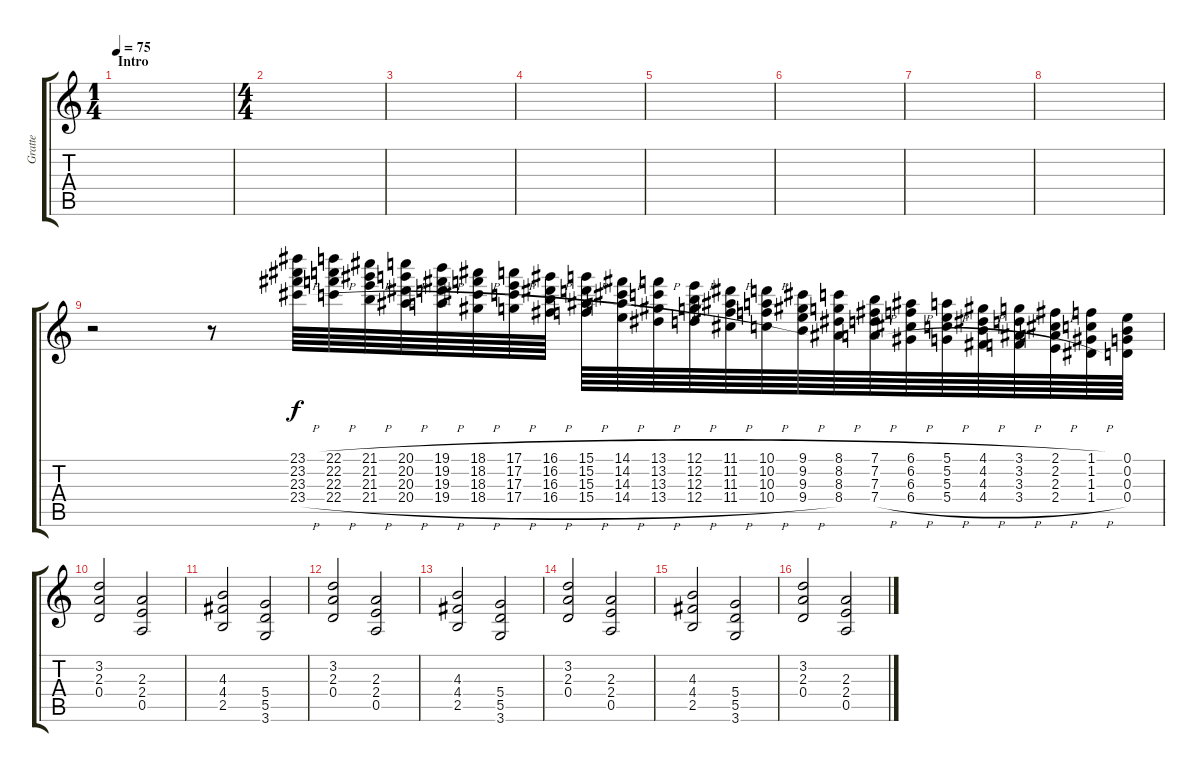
\track ("Gratte" "Gratte") {instrument overdrivenguitar}
\staff {score tabs}
\tuning (E4 B3 G3 D3 A2 E2) {hide}
\ts (1 4)
\section ("" "Intro")
\tempo 75
\clef g2
\ks c
|
\ts (4 4)
|
|
|
|
|
|
|
r.2 r.8 (23.1{h} 23.2{h} 23.3{h} 23.4{h}).64 (22.1{h} 22.2{h} 22.3{h} 22.4{h}).64 (21.1{h} 21.2{h} 21.3{h} 21.4{h}).64 (20.1{h} 20.2{h} 20.3{h} 20.4{h}).64 (19.1{h} 19.2{h} 19.3{h} 19.4{h}).64 (18.1{h} 18.2{h} 18.3{h} 18.4{h}).64 (17.1{h} 17.2{h} 17.3{h} 17.4{h}).64 (16.1{h} 16.2{h} 16.3{h} 16.4{h}).64 (15.1{h} 15.2{h} 15.3{h} 15.4{h}).64 (14.1{h} 14.2{h} 14.3{h} 14.4{h}).64 (13.1{h} 13.2{h} 13.3{h} 13.4{h}).64 (12.1{h} 12.2{h} 12.3{h} 12.4{h}).64 (11.1{h} 11.2{h} 11.3{h} 11.4{h}).64 (10.1{h} 10.2{h} 10.3{h} 10.4{h}).64 (9.1{h} 9.2{h} 9.3{h} 9.4{h}).64 (8.1{h} 8.2{h} 8.3{h} 8.4).64 (7.1{h} 7.2{h} 7.3{h} 7.4{h}).64 (6.1{h} 6.2{h} 6.3{h} 6.4{h}).64 (5.1{h} 5.2{h} 5.3{h} 5.4{h}).64 (4.1{h} 4.2{h} 4.3{h} 4.4{h}).64 (3.1{h} 3.2{h} 3.3{h} 3.4{h}).64 (2.1{h} 2.2{h} 2.3{h} 2.4{h}).64 (1.1{h} 1.2{h} 1.3{h} 1.4{h}).64 (0.1 0.2 0.3 0.4).64 |
(3.2 2.3 0.4).2 (2.3 2.4 0.5).2 |
(4.3 4.4 2.5).2 (5.4 5.5 3.6).2 |
(3.2 2.3 0.4).2 (2.3 2.4 0.5).2 |
(4.3 4.4 2.5).2 (5.4 5.5 3.6).2 |
(3.2 2.3 0.4).2 (2.3 2.4 0.5).2 |
(4.3 4.4 2.5).2 (5.4 5.5 3.6).2 |
(3.2 2.3 0.4).2 (2.3 2.4 0.5).2
